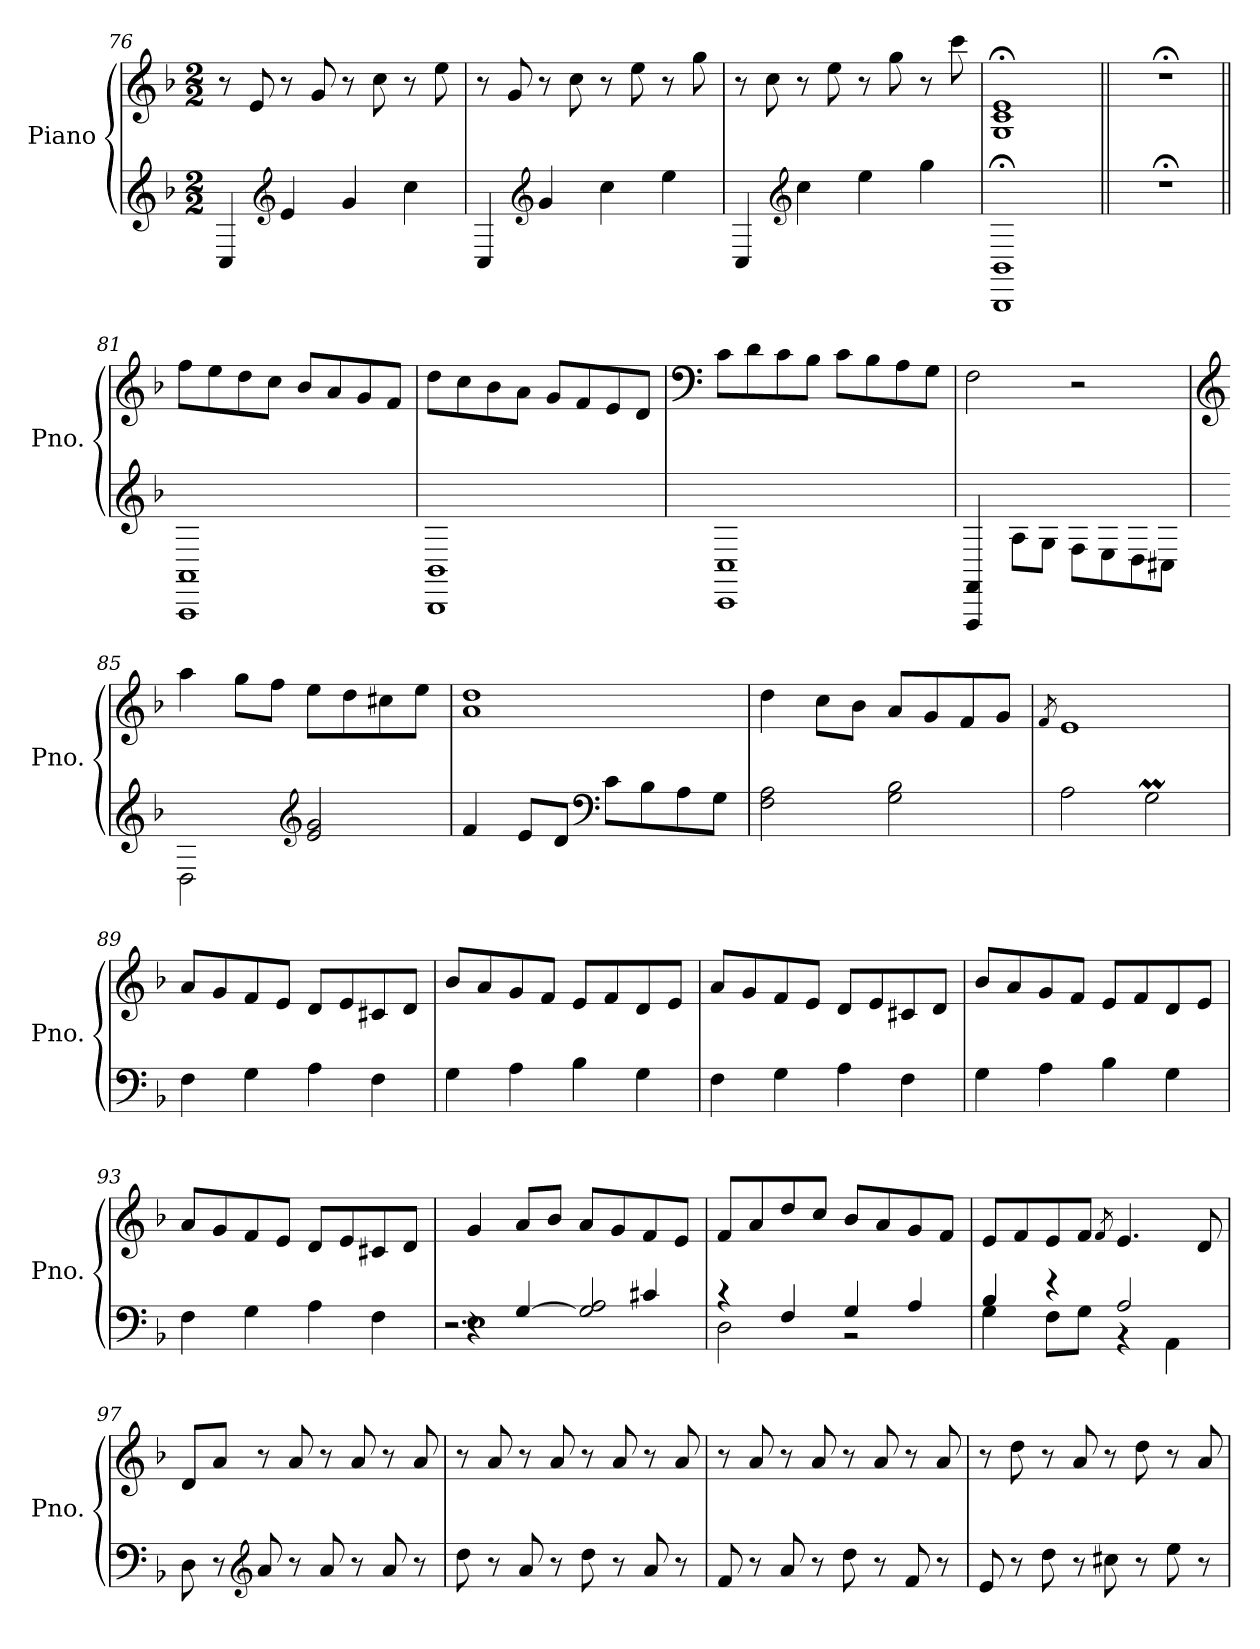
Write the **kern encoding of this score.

**kern	**kern
*part1	*part1
*staff2	*staff1
*I"Piano	*
*I'Pno.	*
!!LO:LB:g=z
*clefG2	*clefG2
*k[b-]	*k[b-]
*M2/2	*M2/2
=76	=76
4C/	8r
.	8e/
*clefG2	*
4e/	8r
.	8g/
4g/	8r
.	8cc\
4cc\	8r
.	8ee\
=77	=77
4C/	8r
.	8g/
*clefG2	*
4g/	8r
.	8cc\
4cc\	8r
.	8ee\
4ee\	8r
.	8gg\
=78	=78
4C/	8r
.	8cc\
*clefG2	*
4cc\	8r
.	8ee\
4ee\	8r
.	8gg\
4gg\	8r
.	8ccc\
=79	=79
1BBB-;< 1BB-;<	1G;< 1c;< 1e;<
=80||	=80||
1r;<	1r;<
=81||	=81||
1AAA 1AA	8ff\L
.	8ee\
.	8dd\
.	8cc\J
.	8b-/L
.	8a/
.	8g/
.	8f/J
!!LO:LB:g=z
=82	=82
1BBB- 1BB-	8dd\L
.	8cc\
.	8b-\
.	8a\J
.	8g/L
.	8f/
.	8e/
.	8d/J
=83	=83
*	*clefF4
1CC 1C	8c\L
.	8d\
.	8c\
.	8B-\J
.	8c\L
.	8B-\
.	8A\
.	8G\J
=84	=84
4FFF/ 4FF/	2F\
8A\L	.
8G\J	.
8F\L	2r
8E\	.
8D\	.
8C#X\J	.
=85	=85
*	*clefG2
2D\	4aa\
.	8gg\L
.	8ff\J
*clefG2	*
2e/ 2g/	8ee\L
.	8dd\
.	8cc#X\
.	8ee\J
=86	=86
4f/	1a 1dd
8e/L	.
8d/J	.
*clefF4	*
8c\L	.
8B-\	.
8A\	.
8G\J	.
!!LO:LB:g=z
=87	=87
2F\ 2A\	4dd\
.	8cc\L
.	8b-\J
2G\ 2B-\	8a/L
.	8g/
.	8f/
.	8g/J
=88	=88
.	8qf/
2A\	1e
2GM\	.
=89	=89
4F\	8a/L
.	8g/
4G\	8f/
.	8e/J
4A\	8d/L
.	8e/
4F\	8c#X/
.	8d/J
=90	=90
4G\	8b-/L
.	8a/
4A\	8g/
.	8f/J
4B-\	8e/L
.	8f/
4G\	8d/
.	8e/J
=91	=91
4F\	8a/L
.	8g/
4G\	8f/
.	8e/J
4A\	8d/L
.	8e/
4F\	8c#X/
.	8d/J
=92	=92
4G\	8b-/L
.	8a/
4A\	8g/
.	8f/J
4B-\	8e/L
.	8f/
4G\	8d/
.	8e/J
!!LO:LB:g=z
=93	=93
4F\	8a/L
.	8g/
4G\	8f/
.	8e/J
4A\	8d/L
.	8e/
4F\	8c#X/
.	8d/J
=94	=94
*^	*
*	*^	*
4r	1E	2.r	4g/
[4G/	.	.	8a/L
.	.	.	8b-/J
2G/] 2A/	.	.	8a/L
.	.	.	8g/
.	.	4c#X/	8f/
.	.	.	8e/J
*	*v	*v	*
=95	=95	=95
4r	2D\	8f/L
.	.	8a/
4F/	.	8dd/
.	.	8cc/J
4G/	2r	8b-/L
.	.	8a/
4A/	.	8g/
.	.	8f/J
=96	=96	=96
4B-/	4G\	8e/L
.	.	8f/
4r	8F\L	8e/
.	8G\J	8f/J
.	.	8qf/
2A/	4r	4.e/
.	4AA\	.
.	.	8d/
*v	*v	*
=97	=97
8D\	8d/L
8r	8a/J
*clefG2	*
8a/	8r
8r	8a/
8a/	8r
8r	8a/
8a/	8r
8r	8a/
!!LO:PB:g=z
=98	=98
8dd\	8r
8r	8a/
8a/	8r
8r	8a/
8dd\	8r
8r	8a/
8a/	8r
8r	8a/
=99	=99
8f/	8r
8r	8a/
8a/	8r
8r	8a/
8dd\	8r
8r	8a/
8f/	8r
8r	8a/
=100	=100
8e/	8r
8r	8dd\
8dd\	8r
8r	8a/
8cc#X\	8r
8r	8dd\
8ee\	8r
8r	8a/
=	=
*-	*-
